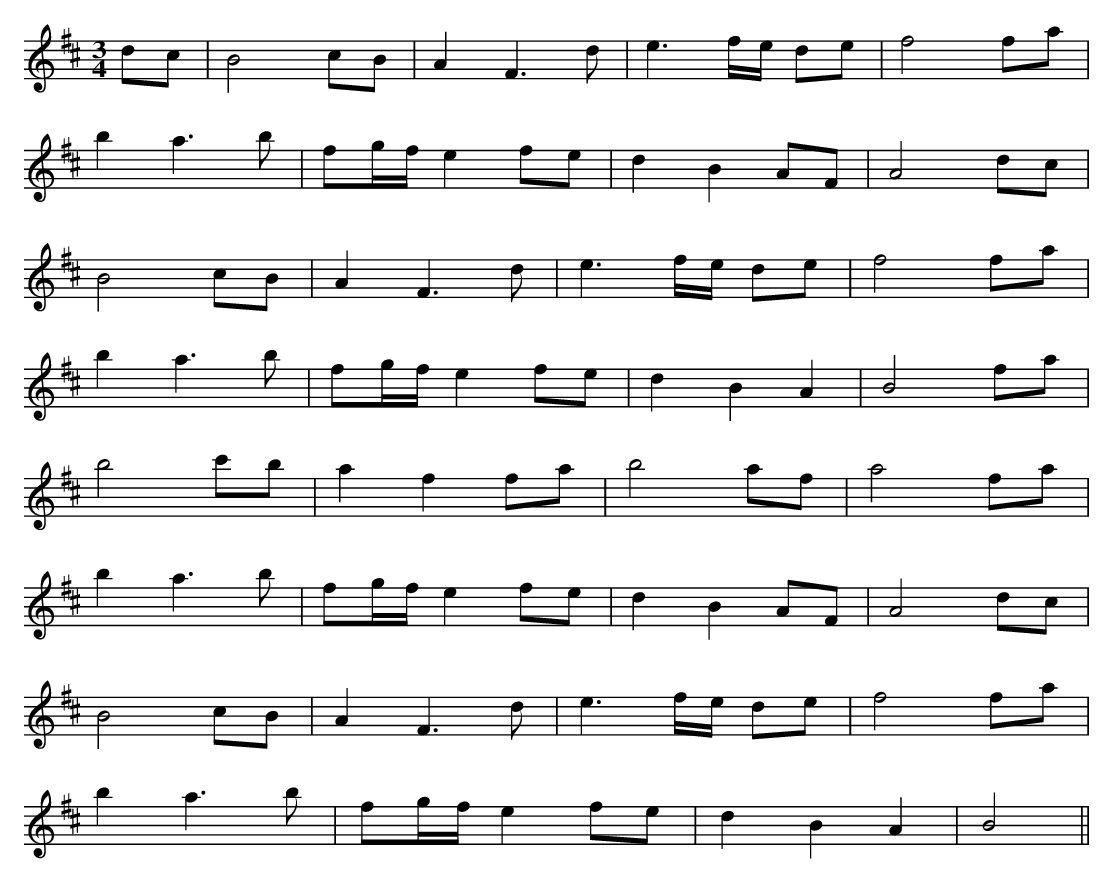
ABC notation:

X:1
M:3/4
K:Bmin
dc|B4cB|A2 F3d|e3 f/e/ de|f4 fa|
b2 a3b|fg/f/ e2 fe|d2 B2 AF|A4 dc|
B4 cB|A2 F3d|e3f/e/ de|f4 fa|
b2 a3b|fg/f/ e2 fe|d2 B2 A2|B4 fa|
b4 c'b|a2 f2 fa|b4 af|a4 fa|
b2 a3b|fg/f/ e2 fe|d2 B2 AF|A4 dc|
B4 cB|A2 F3d|e3f/e/ de|f4 fa|
b2 a3b|fg/f/ e2 fe|d2 B2 A2|B4||
